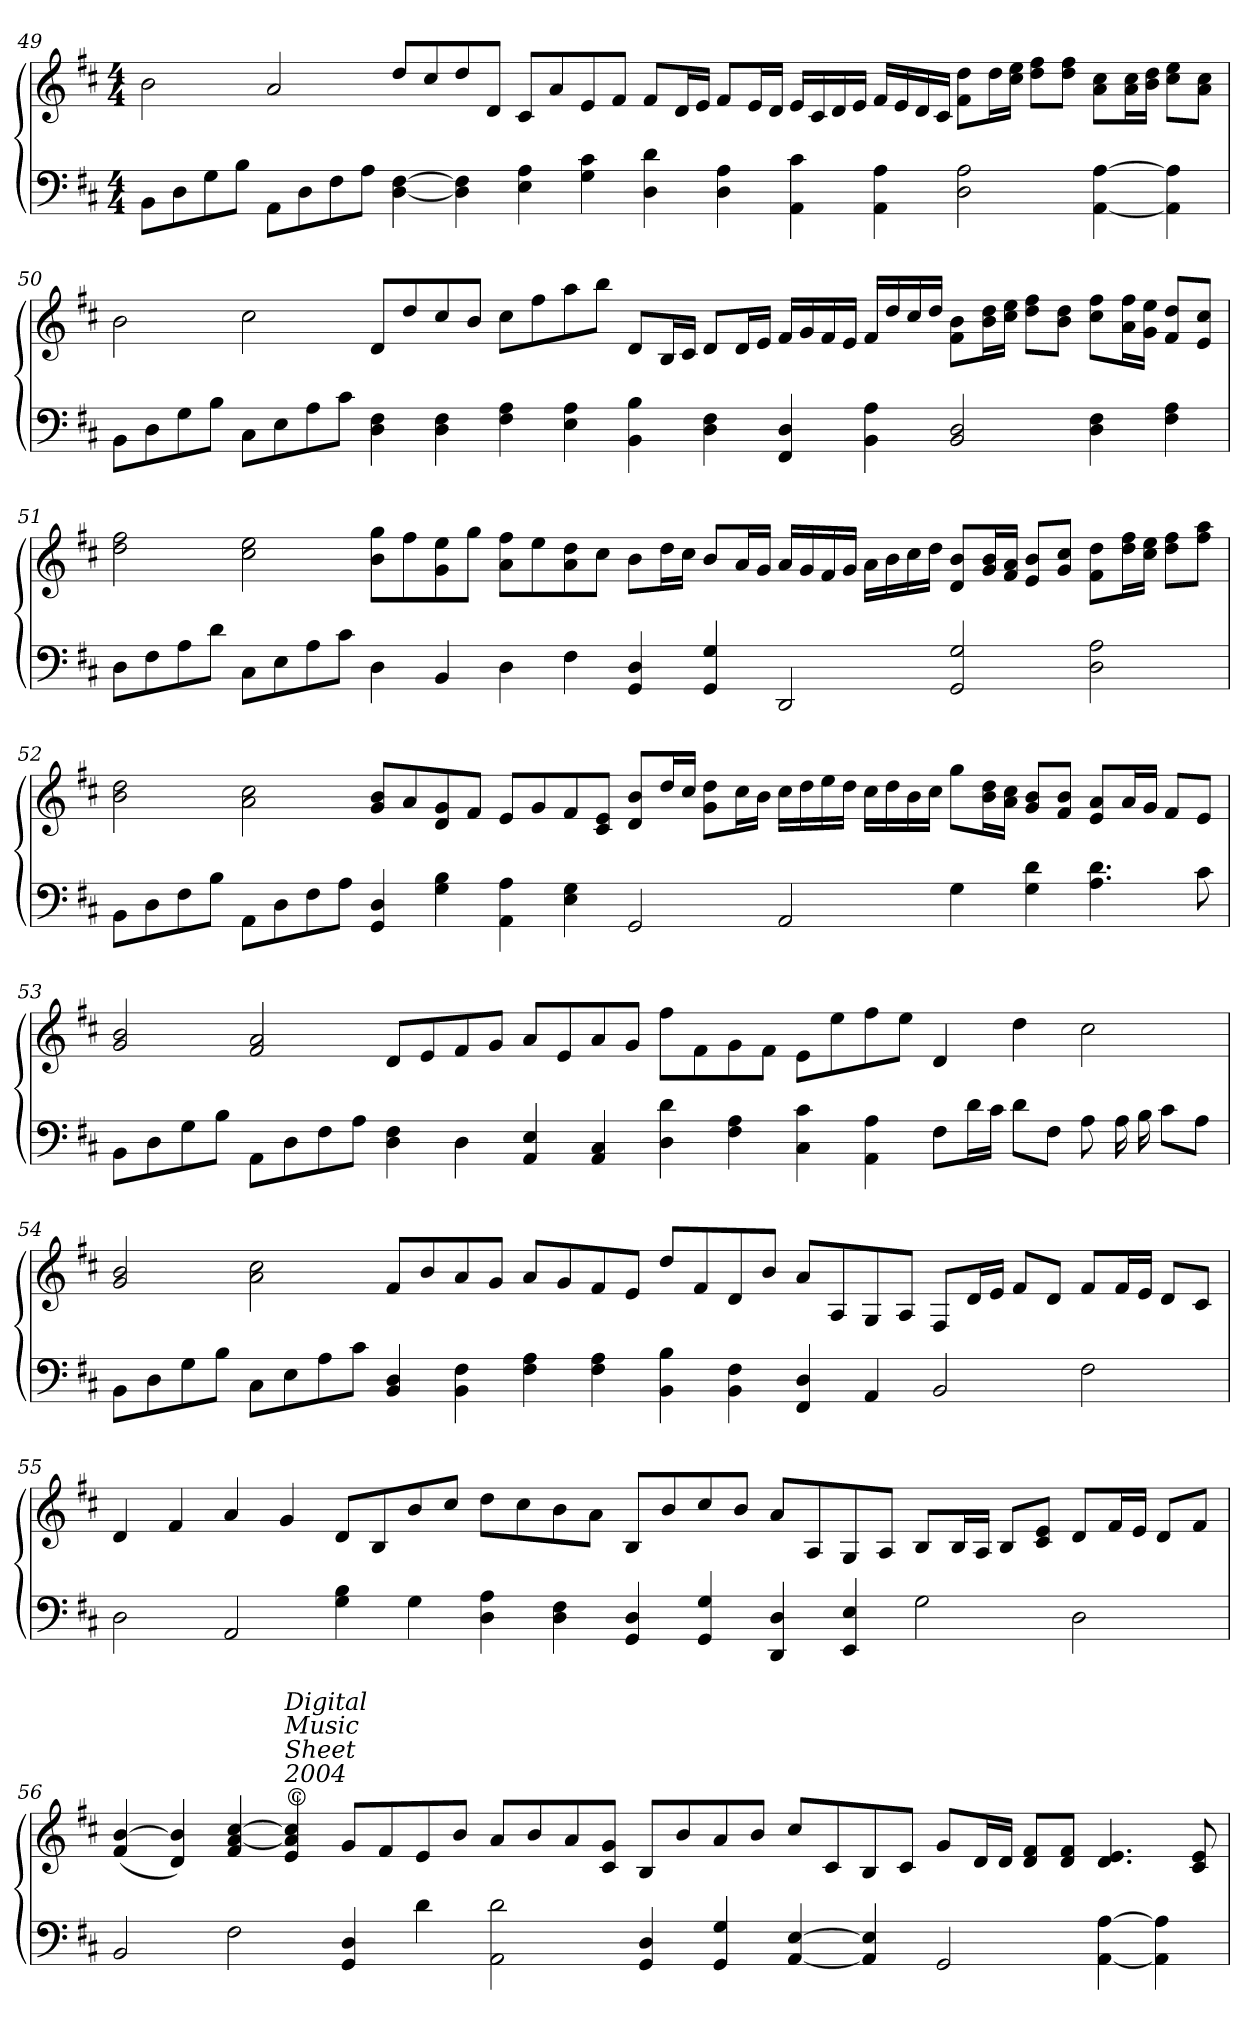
**kern	**kern
*part2	*part1
*staff2	*staff1
*clefF4	*clefG2
*k[f#c#]	*k[f#c#]
*M4/4	*M4/4
=49	=49
8BBL	2b
8D	.
8G	.
8BJ	.
8AAL	2a
8D	.
8F#	.
8AJ	.
[4D [4F#	8ddL
.	8cc#
4D] 4F#]	8dd
.	8dJ
4E 4A	8c#L
.	8a
4G 4c#	8e
.	8f#J
4D 4d	8f#L
.	16dL
.	16eJJ
4D 4A	8f#L
.	16eL
.	16dJJ
4AA 4c#	16eLL
.	16c#
.	16d
.	16eJJ
4AA 4A	16f#LL
.	16e
.	16d
.	16c#JJ
2D 2A	8f# 8ddL
.	16ddL
.	16cc# 16eeJJ
.	8dd 8ff#L
.	8dd 8ff#J
[4AA [4A	8a 8cc#L
.	16a 16cc#L
.	16b 16ddJJ
4AA] 4A]	8cc# 8eeL
.	8a 8cc#J
=50	=50
8BBL	2b
8D	.
8G	.
8BJ	.
8C#L	2cc#
8E	.
8A	.
8c#J	.
4D 4F#	8dL
.	8dd
4D 4F#	8cc#
.	8bJ
4F# 4A	8cc#L
.	8ff#
4E 4A	8aa
.	8bbJ
4BB 4B	8dL
.	16BL
.	16c#JJ
4D 4F#	8dL
.	16dL
.	16eJJ
4FF# 4D	16f#LL
.	16g
.	16f#
.	16eJJ
4BB 4A	16f#LL
.	16dd
.	16cc#
.	16ddJJ
2BB 2D	8f# 8bL
.	16b 16ddL
.	16cc# 16eeJJ
.	8dd 8ff#L
.	8b 8ddJ
4D 4F#	8cc# 8ff#L
.	16a 16ff#L
.	16g 16eeJJ
4F# 4A	8f# 8ddL
.	8e 8cc#J
=51	=51
8DL	2dd 2ff#
8F#	.
8A	.
8dJ	.
8C#L	2cc# 2ee
8E	.
8A	.
8c#J	.
4D	8b 8ggL
.	8ff#
4BB	8g 8ee
.	8ggJ
4D	8a 8ff#L
.	8ee
4F#	8a 8dd
.	8cc#J
4GG 4D	8bL
.	16ddL
.	16cc#JJ
4GG 4G	8bL
.	16aL
.	16gJJ
2DD	16aLL
.	16g
.	16f#
.	16gJJ
.	16aLL
.	16b
.	16cc#
.	16ddJJ
2GG 2G	8d 8bL
.	16g 16bL
.	16f# 16aJJ
.	8e 8bL
.	8g 8cc#J
2D 2A	8f# 8ddL
.	16dd 16ff#L
.	16cc# 16eeJJ
.	8dd 8ff#L
.	8ff# 8aaJ
=52	=52
8BBL	2b 2dd
8D	.
8F#	.
8BJ	.
8AAL	2a 2cc#
8D	.
8F#	.
8AJ	.
4GG 4D	8g 8bL
.	8a
4G 4B	8d 8g
.	8f#J
4AA 4A	8eL
.	8g
4E 4G	8f#
.	8c# 8eJ
2GG	8d 8bL
.	16ddL
.	16cc#JJ
.	8g 8ddL
.	16cc#L
.	16bJJ
2AA	16cc#LL
.	16dd
.	16ee
.	16ddJJ
.	16cc#LL
.	16dd
.	16b
.	16cc#JJ
4G	8ggL
.	16b 16ddL
.	16a 16cc#JJ
4G 4d	8g 8bL
.	8f# 8bJ
4.A 4.d	8e 8aL
.	16aL
.	16gJJ
.	8f#L
8c#	8eJ
=53	=53
8BBL	2g 2b
8D	.
8G	.
8BJ	.
8AAL	2f# 2a
8D	.
8F#	.
8AJ	.
4D 4F#	8dL
.	8e
4D	8f#
.	8gJ
4AA 4E	8aL
.	8e
4AA 4C#	8a
.	8gJ
4D 4d	8ff#L
.	8f#
4F# 4A	8g
.	8f#J
4C# 4c#	8eL
.	8ee
4AA 4A	8ff#
.	8eeJ
8F#L	4d
16dL	.
16c#JJ	.
8dL	4dd
8F#J	.
8A	2cc#
16A	.
16B	.
8c#L	.
8AJ	.
=54	=54
8BBL	2g 2b
8D	.
8G	.
8BJ	.
8C#L	2a 2cc#
8E	.
8A	.
8c#J	.
4BB 4D	8f#L
.	8b
4BB 4F#	8a
.	8gJ
4F# 4A	8aL
.	8g
4F# 4A	8f#
.	8eJ
4BB 4B	8ddL
.	8f#
4BB 4F#	8d
.	8bJ
4FF# 4D	8aL
.	8A
4AA	8G
.	8AJ
2BB	8F#L
.	16dL
.	16eJJ
.	8f#L
.	8dJ
2F#	8f#L
.	16f#L
.	16eJJ
.	8dL
.	8c#J
=55	=55
2D	4d
.	4f#
2AA	4a
.	4g
4G 4B	8dL
.	8B
4G	8b
.	8cc#J
4D 4A	8ddL
.	8cc#
4D 4F#	8b
.	8aJ
4GG 4D	8BL
.	8b
4GG 4G	8cc#
.	8bJ
4DD 4D	8aL
.	8A
4EE 4E	8G
.	8AJ
2G	8BL
.	16BL
.	16AJJ
.	8BL
.	8c# 8eJ
2D	8dL
.	16f#L
.	16eJJ
.	8dL
.	8f#J
=56	=56
2BB	(>4f# [4b
.	4d 4b])
2F#	4f# [4a [4cc#
!	!LO:TX:a:i:t=©
!	!LO:TX:a:i:t=2004
!	!LO:TX:a:i:t=Sheet
!	!LO:TX:a:i:t=Music
!	!LO:TX:a:i:t=Digital
.	4e 4a] 4cc#]
4GG 4D	8gL
.	8f#
4d	8e
.	8bJ
2AA 2d	8aL
.	8b
.	8a
.	8c# 8gJ
4GG 4D	8BL
.	8b
4GG 4G	8a
.	8bJ
[4AA [4E	8cc#L
.	8c#
4AA] 4E]	8B
.	8c#J
2GG	8gL
.	16dL
.	16dJJ
.	8d 8f#L
.	8d 8f#J
[4AA [4A	4.d 4.e
4AA] 4A]	.
.	8c# 8e
=	=
*-	*-
